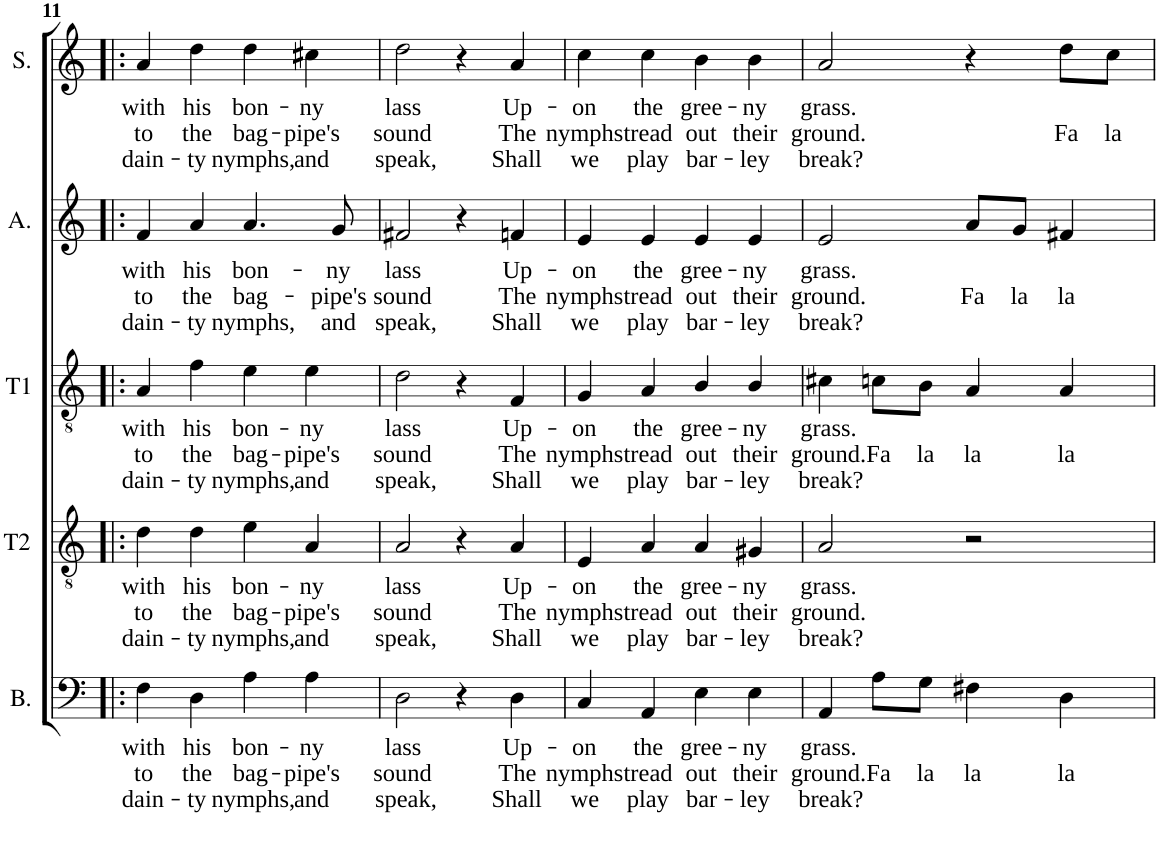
**kern	**text	**text	**text	**kern	**text	**text	**text	**kern	**text	**text	**text	**kern	**text	**text	**text	**kern	**text	**text	**text
*part5	*part5	*part5	*part5	*part4	*part4	*part4	*part4	*part3	*part3	*part3	*part3	*part2	*part2	*part2	*part2	*part1	*part1	*part1	*part1
*staff5	*staff5	*staff5	*staff5	*staff4	*staff4	*staff4	*staff4	*staff3	*staff3	*staff3	*staff3	*staff2	*staff2	*staff2	*staff2	*staff1	*staff1	*staff1	*staff1
*I"Basse	*	*	*	*I"Ténor 2	*	*	*	*I"Ténor 1	*	*	*	*I"Alto	*	*	*	*I"Soprano	*	*	*
*I'B.	*	*	*	*I'T2	*	*	*	*I'T1	*	*	*	*I'A.	*	*	*	*I'S.	*	*	*
!!LO:PB:g=z
*clefF4	*	*	*	*clefGv2	*	*	*	*clefGv2	*	*	*	*clefG2	*	*	*	*clefG2	*	*	*
*k[]	*	*	*	*k[]	*	*	*	*k[]	*	*	*	*k[]	*	*	*	*k[]	*	*	*
*M2/2	*	*	*	*M2/2	*	*	*	*M2/2	*	*	*	*M2/2	*	*	*	*M2/2	*	*	*
=11!|:	=11!|:	=11!|:	=11!|:	=11!|:	=11!|:	=11!|:	=11!|:	=11!|:	=11!|:	=11!|:	=11!|:	=11!|:	=11!|:	=11!|:	=11!|:	=11!|:	=11!|:	=11!|:	=11!|:
!	!LO:LY:b	!LO:LY:b	!LO:LY:b	!	!LO:LY:b	!LO:LY:b	!LO:LY:b	!	!LO:LY:b	!LO:LY:b	!LO:LY:b	!	!LO:LY:b	!LO:LY:b	!LO:LY:b	!	!LO:LY:b	!LO:LY:b	!LO:LY:b
4F\	with	to	dain-	4d\	with	to	dain-	4A/	with	to	dain-	4f/	with	to	dain-	4a/	with	to	dain-
!	!LO:LY:b	!LO:LY:b	!LO:LY:b	!	!LO:LY:b	!LO:LY:b	!LO:LY:b	!	!LO:LY:b	!LO:LY:b	!LO:LY:b	!	!LO:LY:b	!LO:LY:b	!LO:LY:b	!	!LO:LY:b	!LO:LY:b	!LO:LY:b
4D\	-his	the	ty	4d\	-his	the	ty	4f\	-his	the	ty	4a/	-his	the	ty	4dd\	-his	the	ty
!	!LO:LY:b	!LO:LY:b	!LO:LY:b	!	!LO:LY:b	!LO:LY:b	!LO:LY:b	!	!LO:LY:b	!LO:LY:b	!LO:LY:b	!	!LO:LY:b	!LO:LY:b	!LO:LY:b	!	!LO:LY:b	!LO:LY:b	!LO:LY:b
4A\	bon-	-bag-	-nymphs,	4e\	bon-	-bag-	-nymphs,	4e\	bon-	-bag-	-nymphs,	4.a/	bon-	-bag-	-nymphs,	4dd\	bon-	-bag-	-nymphs,
!	!LO:LY:b	!LO:LY:b	!LO:LY:b	!	!LO:LY:b	!LO:LY:b	!LO:LY:b	!	!LO:LY:b	!LO:LY:b	!LO:LY:b	!	!	!	!	!	!LO:LY:b	!LO:LY:b	!LO:LY:b
4A\	ny	pipe's	and	4A/	ny	pipe's	and	4e\	ny	pipe's	and	.	.	.	.	4cc#X\	ny	pipe's	and
!	!	!	!	!	!	!	!	!	!	!	!	!	!LO:LY:b	!LO:LY:b	!LO:LY:b	!	!	!	!
.	.	.	.	.	.	.	.	.	.	.	.	8g/	ny	pipe's	and	.	.	.	.
=12	=12	=12	=12	=12	=12	=12	=12	=12	=12	=12	=12	=12	=12	=12	=12	=12	=12	=12	=12
!	!LO:LY:b	!LO:LY:b	!LO:LY:b	!	!LO:LY:b	!LO:LY:b	!LO:LY:b	!	!LO:LY:b	!LO:LY:b	!LO:LY:b	!	!LO:LY:b	!LO:LY:b	!LO:LY:b	!	!LO:LY:b	!LO:LY:b	!LO:LY:b
2D\	lass	sound	speak,	2A/	lass	sound	speak,	2d\	lass	sound	speak,	2f#X/	lass	sound	speak,	2dd\	lass	sound	speak,
4r	.	.	.	4r	.	.	.	4r	.	.	.	4r	.	.	.	4r	.	.	.
!	!LO:LY:b	!LO:LY:b	!LO:LY:b	!	!LO:LY:b	!LO:LY:b	!LO:LY:b	!	!LO:LY:b	!LO:LY:b	!LO:LY:b	!	!LO:LY:b	!LO:LY:b	!LO:LY:b	!	!LO:LY:b	!LO:LY:b	!LO:LY:b
4D\	Up-	-The	Shall	4A/	Up-	-The	Shall	4F/	Up-	-The	Shall	4fn/	Up-	-The	Shall	4a/	Up-	-The	Shall
=13	=13	=13	=13	=13	=13	=13	=13	=13	=13	=13	=13	=13	=13	=13	=13	=13	=13	=13	=13
!	!LO:LY:b	!LO:LY:b	!LO:LY:b	!	!LO:LY:b	!LO:LY:b	!LO:LY:b	!	!LO:LY:b	!LO:LY:b	!LO:LY:b	!	!LO:LY:b	!LO:LY:b	!LO:LY:b	!	!LO:LY:b	!LO:LY:b	!LO:LY:b
4C/	on	nymphs	we	4E/	on	nymphs	we	4G/	on	nymphs	we	4e/	on	nymphs	we	4cc\	on	nymphs	we
!	!LO:LY:b	!LO:LY:b	!LO:LY:b	!	!LO:LY:b	!LO:LY:b	!LO:LY:b	!	!LO:LY:b	!LO:LY:b	!LO:LY:b	!	!LO:LY:b	!LO:LY:b	!LO:LY:b	!	!LO:LY:b	!LO:LY:b	!LO:LY:b
4AA/	the	tread	play	4A/	the	tread	play	4A/	the	tread	play	4e/	the	tread	play	4cc\	the	tread	play
!	!LO:LY:b	!LO:LY:b	!LO:LY:b	!	!LO:LY:b	!LO:LY:b	!LO:LY:b	!	!LO:LY:b	!LO:LY:b	!LO:LY:b	!	!LO:LY:b	!LO:LY:b	!LO:LY:b	!	!LO:LY:b	!LO:LY:b	!LO:LY:b
4E\	gree-	-out	bar-	4A/	gree-	-out	bar-	4B/	gree-	-out	bar-	4e/	gree-	-out	bar-	4b\	gree-	-out	bar-
!	!LO:LY:b	!LO:LY:b	!LO:LY:b	!	!LO:LY:b	!LO:LY:b	!LO:LY:b	!	!LO:LY:b	!LO:LY:b	!LO:LY:b	!	!LO:LY:b	!LO:LY:b	!LO:LY:b	!	!LO:LY:b	!LO:LY:b	!LO:LY:b
4E\	-ny	their	ley	4G#X/	-ny	their	ley	4B/	-ny	their	ley	4e/	-ny	their	ley	4b\	-ny	their	ley
=14	=14	=14	=14	=14	=14	=14	=14	=14	=14	=14	=14	=14	=14	=14	=14	=14	=14	=14	=14
!	!LO:LY:b	!LO:LY:b	!LO:LY:b	!	!LO:LY:b	!LO:LY:b	!LO:LY:b	!	!LO:LY:b	!LO:LY:b	!LO:LY:b	!	!LO:LY:b	!LO:LY:b	!LO:LY:b	!	!LO:LY:b	!LO:LY:b	!LO:LY:b
4AA/	grass.	ground.	break?	2A/	grass.	ground.	break?	4c#X\	grass.	ground.	break?	2e/	grass.	ground.	break?	2a/	grass.	ground.	break?
!	!	!LO:LY:b	!	!	!	!	!	!	!	!LO:LY:b	!	!	!	!	!	!	!	!	!
8A\L	.	Fa	.	.	.	.	.	8cn\L	.	Fa	.	.	.	.	.	.	.	.	.
!	!	!LO:LY:b	!	!	!	!	!	!	!	!LO:LY:b	!	!	!	!	!	!	!	!	!
8G\J	.	la	.	.	.	.	.	8B\J	.	la	.	.	.	.	.	.	.	.	.
!	!	!LO:LY:b	!	!	!	!	!	!	!	!LO:LY:b	!	!	!	!LO:LY:b	!	!	!	!	!
4F#X\	.	la	.	2r	.	.	.	4A/	.	la	.	8a/L	.	Fa	.	4r	.	.	.
!	!	!	!	!	!	!	!	!	!	!	!	!	!	!LO:LY:b	!	!	!	!	!
.	.	.	.	.	.	.	.	.	.	.	.	8g/J	.	la	.	.	.	.	.
!	!	!LO:LY:b	!	!	!	!	!	!	!	!LO:LY:b	!	!	!	!LO:LY:b	!	!	!	!LO:LY:b	!
4D\	.	la	.	.	.	.	.	4A/	.	la	.	4f#X/	.	la	.	8dd\L	.	Fa	.
!	!	!	!	!	!	!	!	!	!	!	!	!	!	!	!	!	!	!LO:LY:b	!
.	.	.	.	.	.	.	.	.	.	.	.	.	.	.	.	8cc\J	.	la	.
=	=	=	=	=	=	=	=	=	=	=	=	=	=	=	=	=	=	=	=
*-	*-	*-	*-	*-	*-	*-	*-	*-	*-	*-	*-	*-	*-	*-	*-	*-	*-	*-	*-
